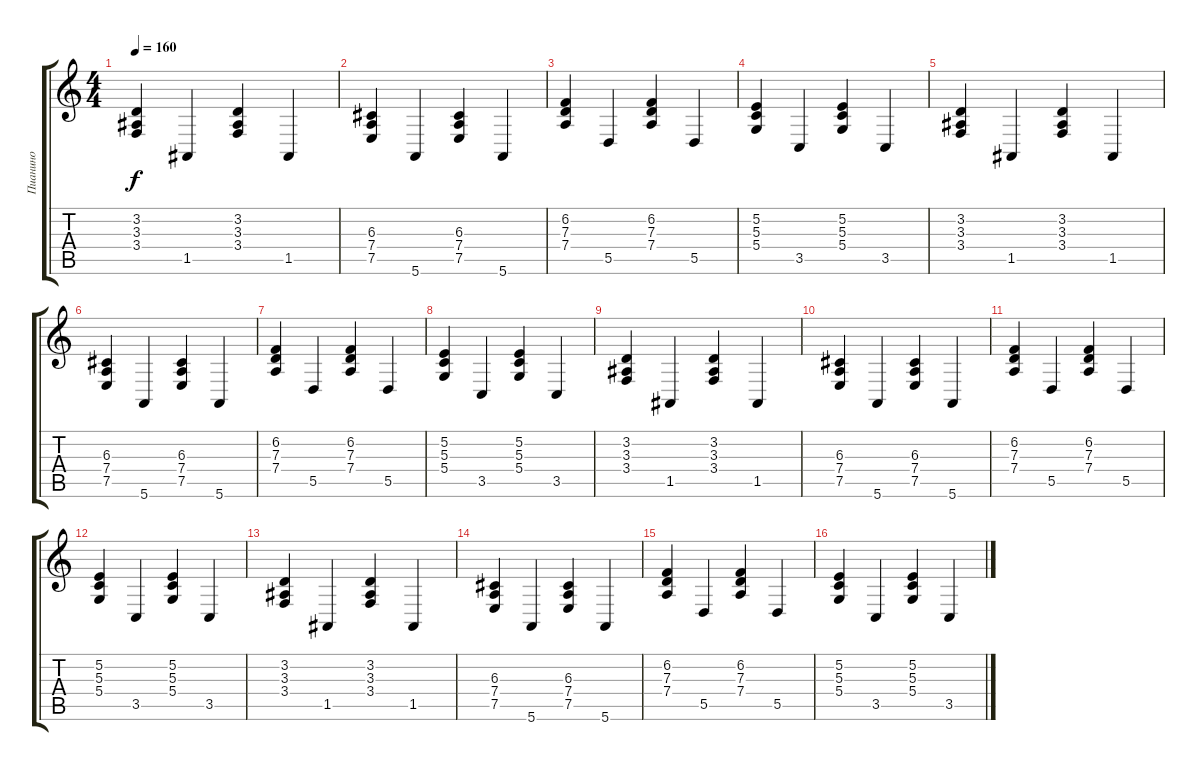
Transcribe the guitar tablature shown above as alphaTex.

\track ("Пианино" "Пианино") {instrument brightacousticpiano}
\staff {score tabs}
\tuning (E4 B3 G3 D3 A2 E2) {hide}
\ts (4 4)
\tempo 160
\clef g2
\ks c
(3.2 3.3 3.4).4{dy f} 1.5.4 (3.2 3.3 3.4).4 1.5.4 |
(6.3 7.4 7.5).4 5.6.4 (6.3 7.4 7.5).4 5.6.4 |
(6.2 7.3 7.4).4 5.5.4 (6.2 7.3 7.4).4 5.5.4 |
(5.2 5.3 5.4).4 3.5.4 (5.2 5.3 5.4).4 3.5.4 |
(3.2 3.3 3.4).4 1.5.4 (3.2 3.3 3.4).4 1.5.4 |
(6.3 7.4 7.5).4 5.6.4 (6.3 7.4 7.5).4 5.6.4 |
(6.2 7.3 7.4).4 5.5.4 (6.2 7.3 7.4).4 5.5.4 |
(5.2 5.3 5.4).4 3.5.4 (5.2 5.3 5.4).4 3.5.4 |
(3.2 3.3 3.4).4 1.5.4 (3.2 3.3 3.4).4 1.5.4 |
(6.3 7.4 7.5).4 5.6.4 (6.3 7.4 7.5).4 5.6.4 |
(6.2 7.3 7.4).4 5.5.4 (6.2 7.3 7.4).4 5.5.4 |
(5.2 5.3 5.4).4 3.5.4 (5.2 5.3 5.4).4 3.5.4 |
(3.2 3.3 3.4).4 1.5.4 (3.2 3.3 3.4).4 1.5.4 |
(6.3 7.4 7.5).4 5.6.4 (6.3 7.4 7.5).4 5.6.4 |
(6.2 7.3 7.4).4 5.5.4 (6.2 7.3 7.4).4 5.5.4 |
(5.2 5.3 5.4).4 3.5.4 (5.2 5.3 5.4).4 3.5.4
